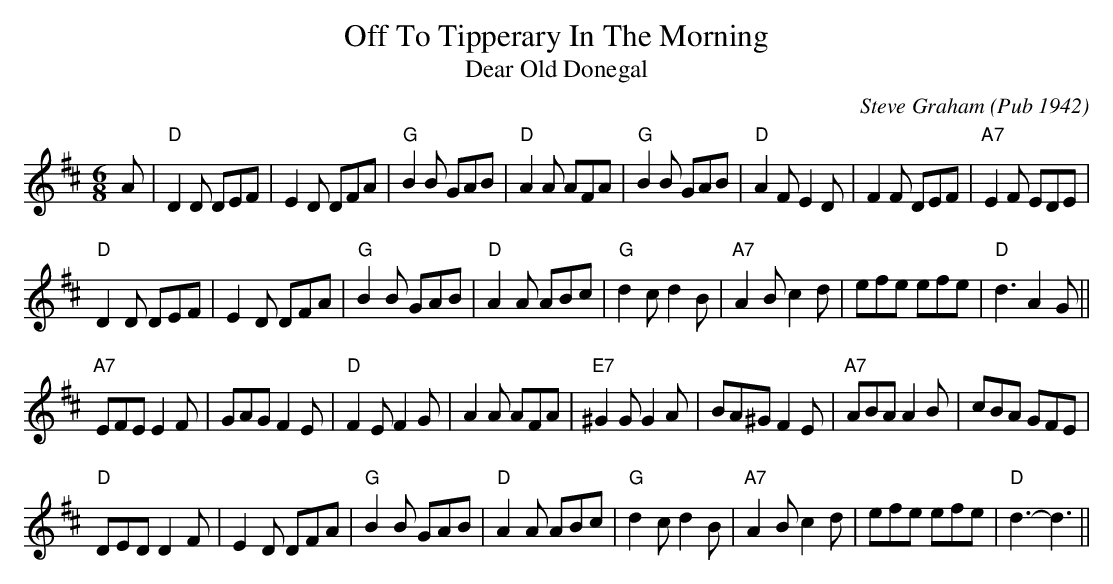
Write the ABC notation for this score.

X:1
T:Off To Tipperary In The Morning
T:Dear Old Donegal
C:Steve Graham (Pub 1942)
M:6/8
L:1/8
K:D
A|"D"D2D DEF|E2D DFA|"G"B2B GAB|"D"A2A AFA|"G"B2B GAB|"D"A2FE2D|F2F DEF|"A7"E2F EDE|
"D"D2D DEF|E2D DFA|"G"B2B GAB|"D"A2A ABc|"G"d2cd2B|"A7"A2Bc2d|efe efe|"D"d3A2G||
"A7"EFEE2F|GAGF2E|"D"F2EF2G|A2A AFA|"E7"^G2GG2A|BA^G F2E|"A7"ABAA2B|cBA GFE|
"D"DEDD2F|E2D DFA|"G"B2B GAB|"D"A2A ABc|"G"d2c  d2B|"A7"A2Bc2d|efe efe|"D"d3-d3||
